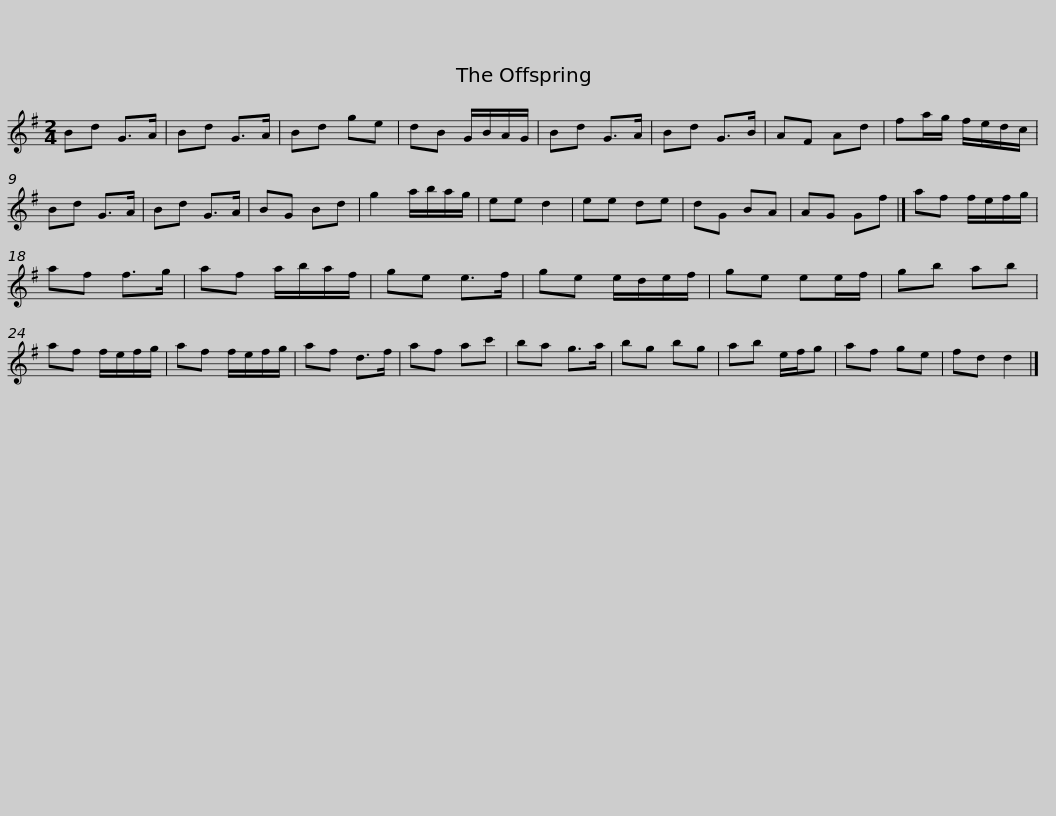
X:1
L:1/8
M:2/4
I:linebreak $
K:G
V:1 treble
V:1
 Bd G>A | Bd G>A | Bd ge | dB G/B/A/G/ | Bd G>A | %5
 Bd G>B | AF Ad | fa/g/ f/e/d/c/ | Bd G>A |$ Bd G>A | %10
 BG Bd | g2 a/b/a/g/ | ee d2 | ee de | dG BA | %15
 AG Gf |] af f/e/f/g/ | af f>g |$ af a/b/a/f/ | ge e>f | %20
 ge e/d/e/f/ | ge ee/f/ | gb ab | af f/e/f/g/ | af f/e/f/g/ | %25
 af d>f |$ af ac' | ba g>a | bg bg | ab e/f/g | %30
 af ge | fd d2 |] %32
